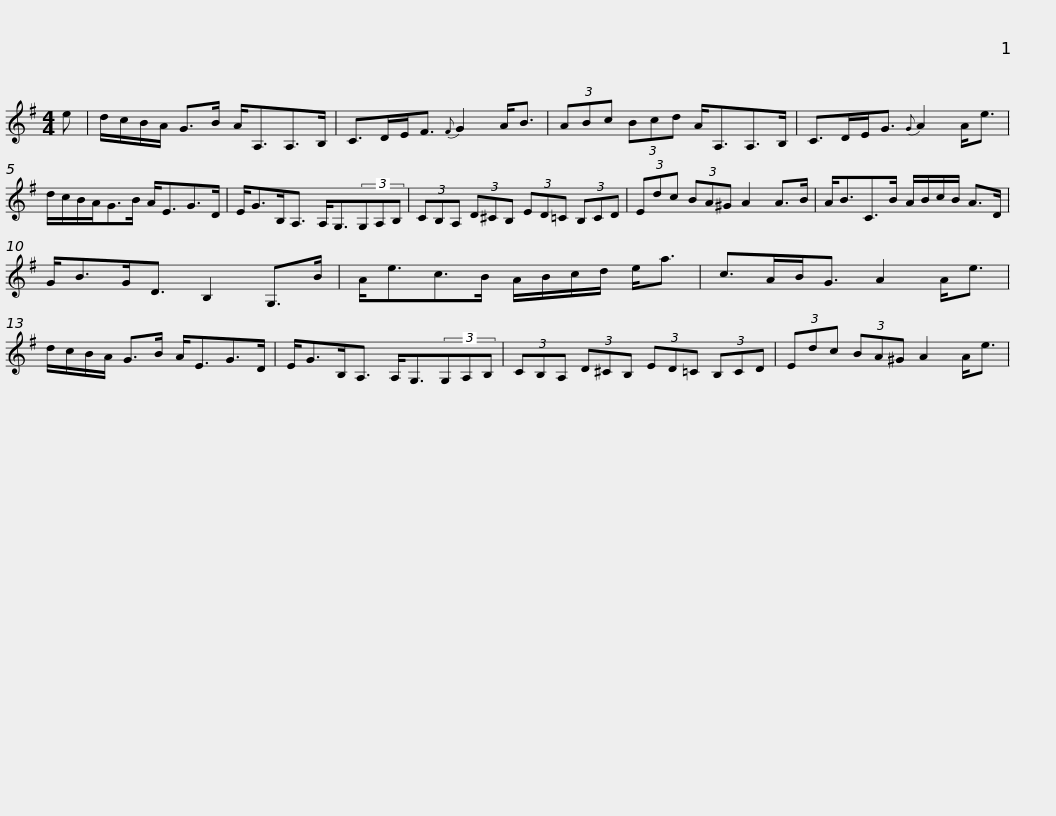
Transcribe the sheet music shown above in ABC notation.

X:1
L:1/8
M:4/4
I:linebreak $
K:G
V:1 treble
V:1
 e | d/c/B/A/ G>B A<A,A,>B, | C>DE<F{F} G2 A<B | (3ABc (3Bcd A<A,A,>B, | C>DE<G{G} A2 A<e |$ %5
 d/c/B/A<GB/ A<EG>D | E<GB,<A, A,<G,(3G,A,B, | (3CB,A, (3D^CB, (3ED=C (3B,CD |$ (3Edc (3BA^G A2 A>B | A<BC>B A/B/c/B/ A>D | %10
 G<BG<D B,2 G,>B | A<ec>B A/B/c/d/ e<a |$ c>AB<G A2 A<e | d/c/B/A/ G>B A<EG>D | E<GB,<A, A,<G,(3G,A,B, |$ %15
 (3CB,A, (3D^CB, (3ED=C (3B,CD | (3Edc (3BA^G A2 A<e | %17
